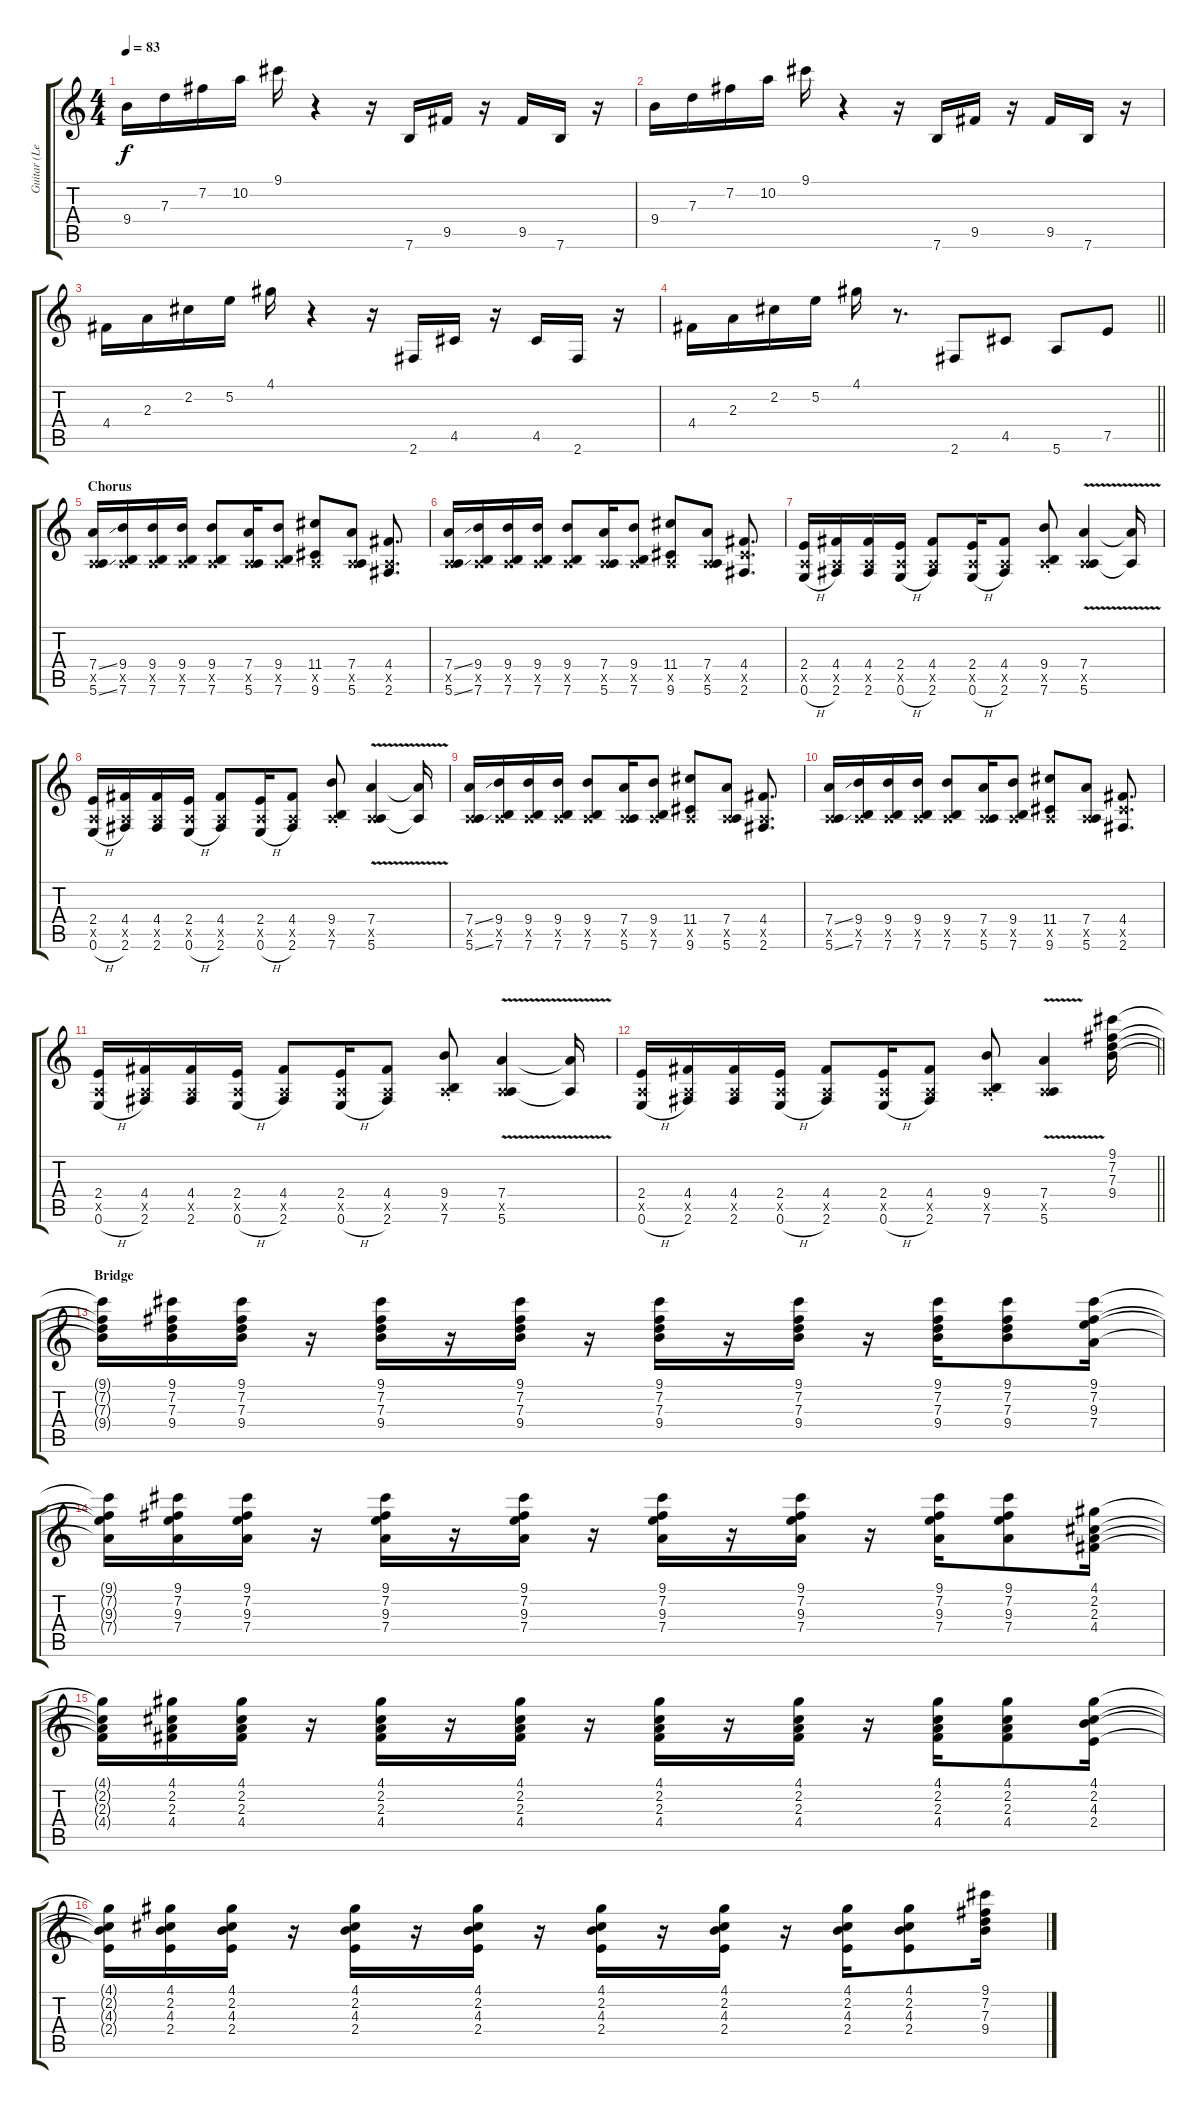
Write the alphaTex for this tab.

\track ("Guitar (Lead)" "Guitar (Le") {instrument electricguitarjazz}
\staff {score tabs}
\tuning (E4 B3 G3 D3 A2 E2) {hide}
\ts (4 4)
\tempo 83
\clef g2
\ks c
9.4.16{dy f instrument electricguitarjazz} 7.3.16 7.2.16 10.2.16 9.1.16 r.4 r.16 7.6.16 9.5.16 r.16 9.5.16 7.6.16 r.16 |
9.4.16 7.3.16 7.2.16 10.2.16 9.1.16 r.4 r.16 7.6.16 9.5.16 r.16 9.5.16 7.6.16 r.16 |
4.4.16 2.3.16 2.2.16 5.2.16 4.1.16 r.4 r.16 2.6.16 4.5.16 r.16 4.5.16 2.6.16 r.16 |
\barLineRight lightlight
4.4.16 2.3.16 2.2.16 5.2.16 4.1.16 r.8{d} 2.6.8 4.5.8 5.6.8 7.5.8 |
\section ("" "Chorus")
(7.4{ss} 0.5{x} 5.6{ss}).16{instrument distortionguitar} (9.4 0.5{x} 7.6).16 (9.4 0.5{x} 7.6).16 (9.4 0.5{x} 7.6).16 (9.4 0.5{x} 7.6).8 (7.4 0.5{x} 5.6).16 (9.4 0.5{x} 7.6).8 (11.4 0.5{x} 9.6).8 (7.4 0.5{x} 5.6).8 (4.4 0.5{x} 2.6).8{d} |
(7.4{ss} 0.5{x} 5.6{ss}).16 (9.4 0.5{x} 7.6).16 (9.4 0.5{x} 7.6).16 (9.4 0.5{x} 7.6).16 (9.4 0.5{x} 7.6).8 (7.4 0.5{x} 5.6).16 (9.4 0.5{x} 7.6).8 (11.4 0.5{x} 9.6).8 (7.4 0.5{x} 5.6).8 (4.4 4.5{x} 2.6).8{d} |
(2.4 0.5{x} 0.6{h}).16 (4.4 0.5{x} 2.6).16 (4.4 0.5{x} 2.6).16 (2.4 0.5{x} 0.6{h}).16 (4.4 0.5{x} 2.6).8 (2.4 0.5{x} 0.6{h}).16 (4.4 0.5{x} 2.6).8 (9.4{st} 0.5{x} 7.6{st}).8 (7.4{v} 0.5{x} 5.6{v}).4 (7.4{t} 5.6{t}).16 |
(2.4 0.5{x} 0.6{h}).16 (4.4 0.5{x} 2.6).16 (4.4 0.5{x} 2.6).16 (2.4 0.5{x} 0.6{h}).16 (4.4 0.5{x} 2.6).8 (2.4 0.5{x} 0.6{h}).16 (4.4 0.5{x} 2.6).8 (9.4{st} 0.5{x} 7.6{st}).8 (7.4{v} 0.5{x} 5.6{v}).4 (7.4{t} 5.6{t}).16 |
(7.4{ss} 0.5{x} 5.6{ss}).16 (9.4 0.5{x} 7.6).16 (9.4 0.5{x} 7.6).16 (9.4 0.5{x} 7.6).16 (9.4 0.5{x} 7.6).8 (7.4 0.5{x} 5.6).16 (9.4 0.5{x} 7.6).8 (11.4 0.5{x} 9.6).8 (7.4 0.5{x} 5.6).8 (4.4 0.5{x} 2.6).8{d} |
(7.4{ss} 0.5{x} 5.6{ss}).16 (9.4 0.5{x} 7.6).16 (9.4 0.5{x} 7.6).16 (9.4 0.5{x} 7.6).16 (9.4 0.5{x} 7.6).8 (7.4 0.5{x} 5.6).16 (9.4 0.5{x} 7.6).8 (11.4 0.5{x} 9.6).8 (7.4 0.5{x} 5.6).8 (4.4 4.5{x} 2.6).8{d} |
(2.4 0.5{x} 0.6{h}).16 (4.4 0.5{x} 2.6).16 (4.4 0.5{x} 2.6).16 (2.4 0.5{x} 0.6{h}).16 (4.4 0.5{x} 2.6).8 (2.4 0.5{x} 0.6{h}).16 (4.4 0.5{x} 2.6).8 (9.4{st} 0.5{x} 7.6{st}).8 (7.4{v} 0.5{x} 5.6{v}).4 (7.4{t} 5.6{t}).16 |
\barLineRight lightlight
(2.4 0.5{x} 0.6{h}).16 (4.4 0.5{x} 2.6).16 (4.4 0.5{x} 2.6).16 (2.4 0.5{x} 0.6{h}).16 (4.4 0.5{x} 2.6).8 (2.4 0.5{x} 0.6{h}).16 (4.4 0.5{x} 2.6).8 (9.4{st} 0.5{x} 7.6{st}).8 (7.4{v} 0.5{x} 5.6{v}).4 (9.1 7.2 7.3 9.4).16{volume 9 instrument electricguitarjazz} |
\section ("" "Bridge")
(9.1{t} 7.2{t} 7.3{t} 9.4{t}).16 (9.1 7.2 7.3 9.4).16 (9.1 7.2 7.3 9.4).16 r.16 (9.1 7.2 7.3 9.4).16 r.16 (9.1 7.2 7.3 9.4).16 r.16 (9.1 7.2 7.3 9.4).16 r.16 (9.1 7.2 7.3 9.4).16 r.16 (9.1 7.2 7.3 9.4).16 (9.1 7.2 7.3 9.4).8 (9.1 7.2 9.3 7.4).16 |
(9.1{t} 7.2{t} 9.3{t} 7.4{t}).16 (9.1 7.2 9.3 7.4).16 (9.1 7.2 9.3 7.4).16 r.16 (9.1 7.2 9.3 7.4).16 r.16 (9.1 7.2 9.3 7.4).16 r.16 (9.1 7.2 9.3 7.4).16 r.16 (9.1 7.2 9.3 7.4).16 r.16 (9.1 7.2 9.3 7.4).16 (9.1 7.2 9.3 7.4).8 (4.1 2.2 2.3 4.4).16 |
(4.1{t} 2.2{t} 2.3{t} 4.4{t}).16 (4.1 2.2 2.3 4.4).16 (4.1 2.2 2.3 4.4).16 r.16 (4.1 2.2 2.3 4.4).16 r.16 (4.1 2.2 2.3 4.4).16 r.16 (4.1 2.2 2.3 4.4).16 r.16 (4.1 2.2 2.3 4.4).16 r.16 (4.1 2.2 2.3 4.4).16 (4.1 2.2 2.3 4.4).8 (4.1 2.2 4.3 2.4).16 |
(4.1{t} 2.2{t} 4.3{t} 2.4{t}).16 (4.1 2.2 4.3 2.4).16 (4.1 2.2 4.3 2.4).16 r.16 (4.1 2.2 4.3 2.4).16 r.16 (4.1 2.2 4.3 2.4).16 r.16 (4.1 2.2 4.3 2.4).16 r.16 (4.1 2.2 4.3 2.4).16 r.16 (4.1 2.2 4.3 2.4).16 (4.1 2.2 4.3 2.4).8 (9.1 7.2 7.3 9.4).16
